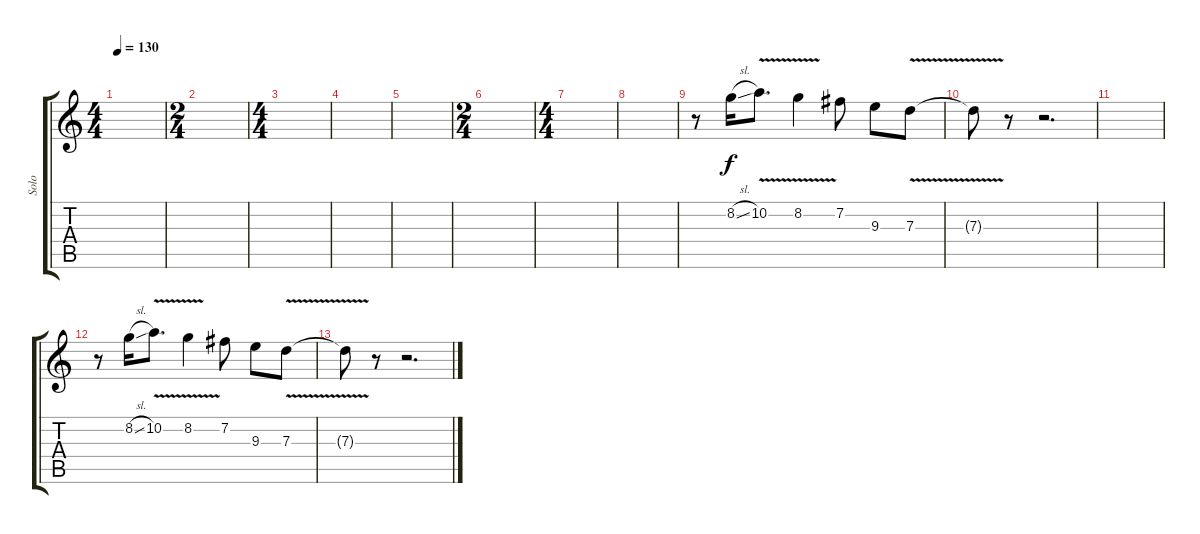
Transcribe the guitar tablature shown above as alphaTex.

\track ("Solo" "Solo") {instrument overdrivenguitar}
\staff {score tabs}
\tuning (E4 B3 G3 D3 A2 E2) {hide}
\ts (4 4)
\tempo 130
\clef g2
\ks c
|
\ts (2 4)
|
\ts (4 4)
|
|
|
\ts (2 4)
|
\ts (4 4)
|
|
r.8 8.2{sl}.16 10.2{v}.8{d} 8.2{v}.4 7.2.8 9.3.8 7.3{v}.8 |
7.3{t}.8 r.8 r.2{d} |
|
r.8 8.2{sl}.16 10.2{v}.8{d} 8.2{v}.4 7.2.8 9.3.8 7.3{v}.8 |
7.3{t}.8 r.8 r.2{d}
